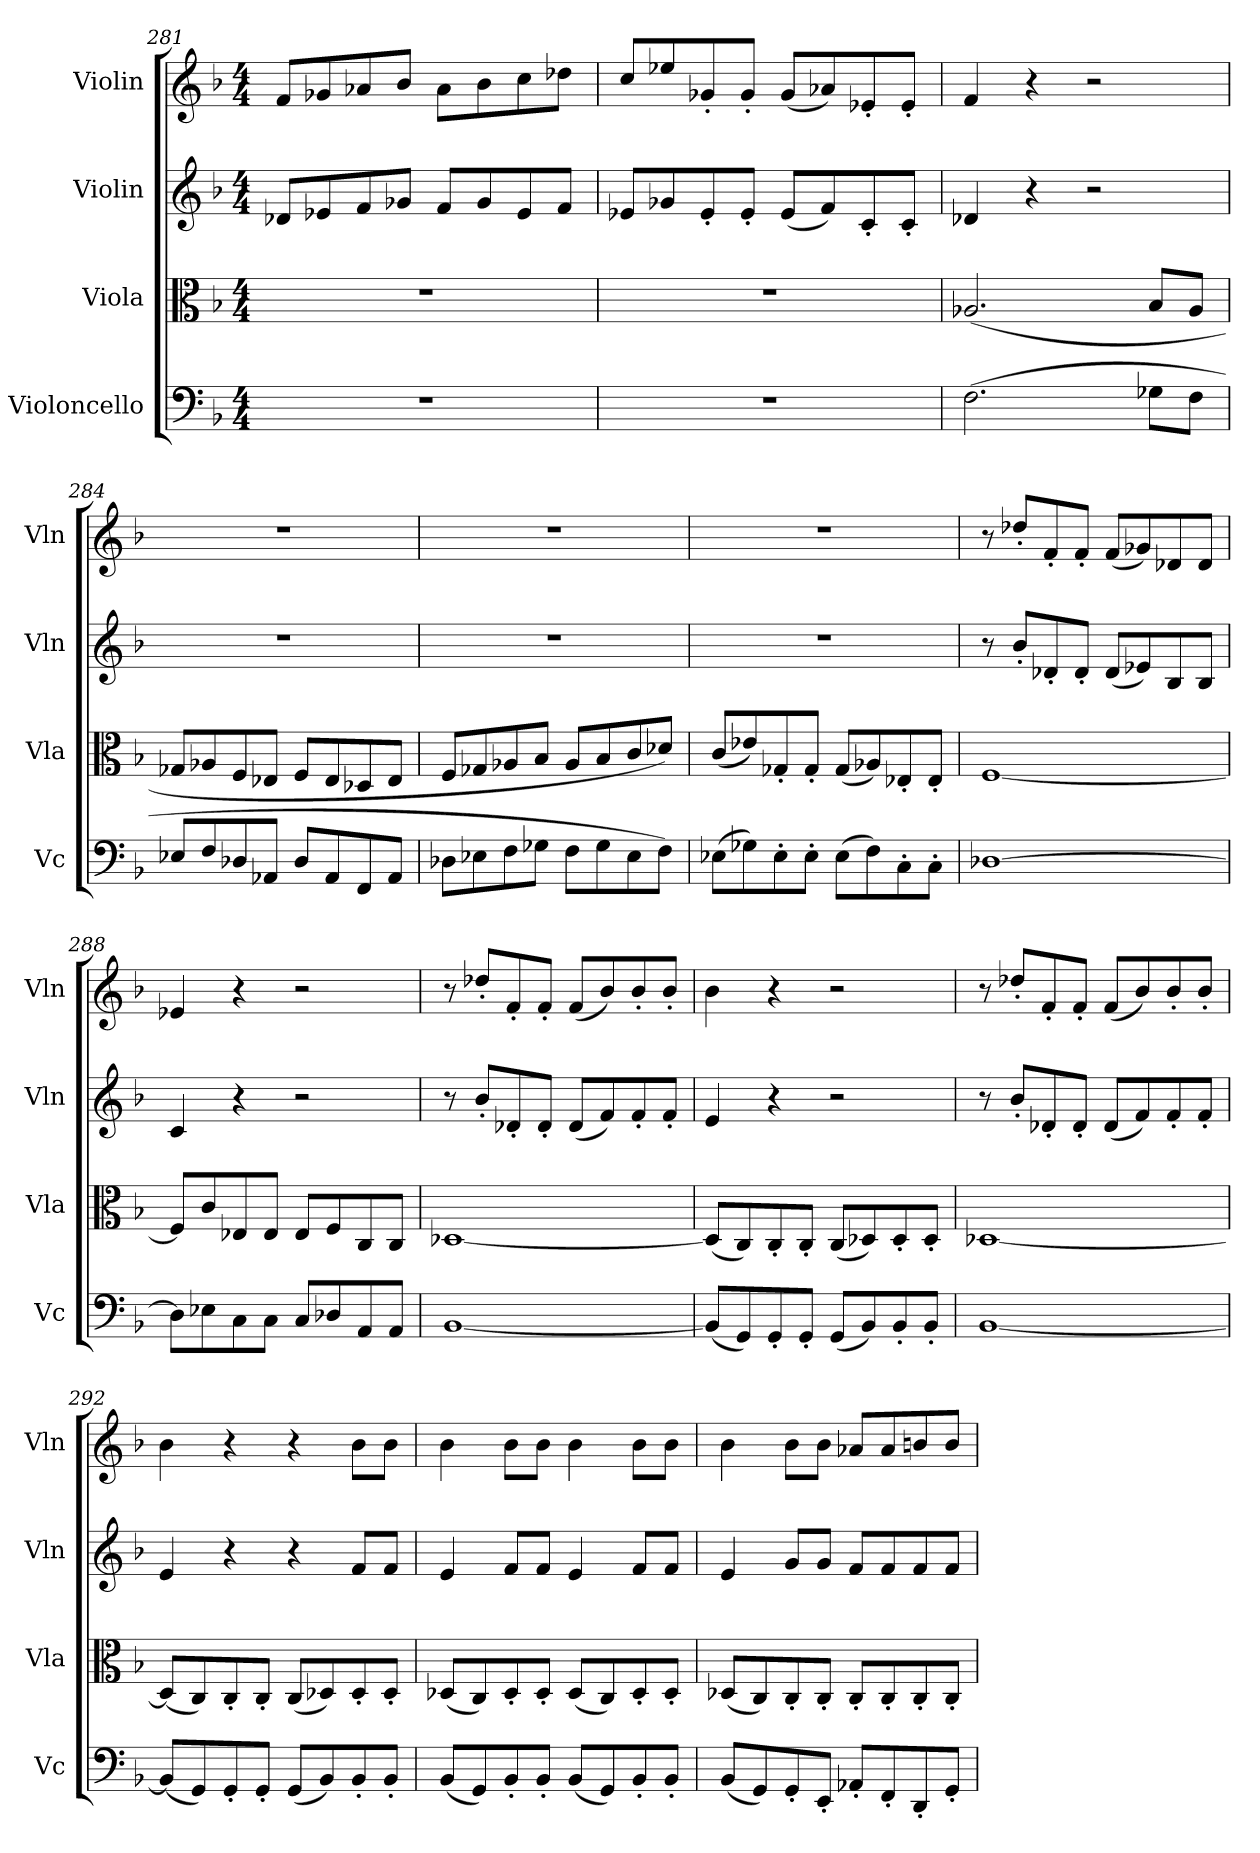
**kern	**kern	**kern	**kern
*part4	*part3	*part2	*part1
*staff4	*staff3	*staff2	*staff1
*I"Violoncello	*I"Viola	*I"Violin	*I"Violin
*I'Vc	*I'Vla	*I'Vln	*I'Vln
*clefF4	*clefC3	*clefG2	*clefG2
*k[b-]	*k[b-]	*k[b-]	*k[b-]
*M4/4	*M4/4	*M4/4	*M4/4
=281	=281	=281	=281
1r	1r	8d-X/L	8f/L
.	.	8e-X/	8g-X/
.	.	8f/	8a-X/
.	.	8g-X/J	8b-\J
.	.	8f/L	8a-\L
.	.	8g-/	8b-\
.	.	8e-/	8cc\
.	.	8f/J	8dd-X\J
=282	=282	=282	=282
1r	1r	8e-X/L	8cc\L
.	.	8g-X/	8ee-X\
.	.	8e-'/	8g-X'/
.	.	8e-'/J	8g-'/J
.	.	(8e-/L	(8g-/L
.	.	8f/)	8a-X/)
.	.	8c'/	8e-X'/
.	.	8c'/J	8e-'/J
=283	=283	=283	=283
(2.F\	(2.A-X/	4d-X/	4f/
.	.	4r	4r
.	.	2r	2r
8G-X\L	8B-/L	.	.
8F\J	8A-/J	.	.
=284	=284	=284	=284
8E-X/L	8G-X/L	1r	1r
8F/	8A-X/	.	.
8D-X/	8F/	.	.
8AA-X/J	8E-X/J	.	.
8D-/L	8F/L	.	.
8AA-/	8E-/	.	.
8FF/	8D-X/	.	.
8AA-/J	8E-/J	.	.
=285	=285	=285	=285
8D-X\L	8F/L	1r	1r
8E-X\	8G-X/	.	.
8F\	8A-X/	.	.
8G-X\J	8B-/J	.	.
8F\L	8A-/L	.	.
8G-\	8B-/	.	.
8E-\	8c/	.	.
8F\J)	8d-X/J)	.	.
=286	=286	=286	=286
(8E-X\L	(8c/L	1r	1r
8G-X\)	8e-X/)	.	.
8E-'\	8G-X'/	.	.
8E-'\J	8G-'/J	.	.
(8E-\L	(8G-/L	.	.
8F\)	8A-X/)	.	.
8C'\	8E-X'/	.	.
8C'\J	8E-'/J	.	.
=287	=287	=287	=287
[1D-X	[1F	8r	8r
.	.	8b-'/L	8dd-X'/L
.	.	8d-X'/	8f'/
.	.	8d-'/J	8f'/J
.	.	(8d-/L	(8f/L
.	.	8e-X/)	8g-X/)
.	.	8B-/	8d-X/
.	.	8B-/J	8d-/J
=288	=288	=288	=288
8D-\L]	8F/L]	4c/	4e-X/
8E-X\	8c/	.	.
8C\	8E-X/	4r	4r
8C\J	8E-/J	.	.
8C/L	8E-/L	2r	2r
8D-X/	8F/	.	.
8AA/	8C/	.	.
8AA/J	8C/J	.	.
=289	=289	=289	=289
[1BB-	[1D-X	8r	8r
.	.	8b-'/L	8dd-X'/L
.	.	8d-X'/	8f'/
.	.	8d-'/J	8f'/J
.	.	(8d-/L	(8f/L
.	.	8f/)	8b-/)
.	.	8f'/	8b-'/
.	.	8f'/J	8b-'/J
=290	=290	=290	=290
(8BB-/L]	(8D-/L]	4e/	4b-\
8GG/)	8C/)	.	.
8GG'/	8C'/	4r	4r
8GG'/J	8C'/J	.	.
(8GG/L	(8C/L	2r	2r
8BB-/)	8D-X/)	.	.
8BB-'/	8D-'/	.	.
8BB-'/J	8D-'/J	.	.
=291	=291	=291	=291
[1BB-	[1D-X	8r	8r
.	.	8b-'/L	8dd-X'/L
.	.	8d-X'/	8f'/
.	.	8d-'/J	8f'/J
.	.	(8d-/L	(8f/L
.	.	8f/)	8b-/)
.	.	8f'/	8b-'/
.	.	8f'/J	8b-'/J
=292	=292	=292	=292
(8BB-/L]	(8D-/L]	4e/	4b-\
8GG/)	8C/)	.	.
8GG'/	8C'/	4r	4r
8GG'/J	8C'/J	.	.
(8GG/L	(8C/L	4r	4r
8BB-/)	8D-X/)	.	.
8BB-'/	8D-'/	8f/L	8b-\L
8BB-'/J	8D-'/J	8f/J	8b-\J
=293	=293	=293	=293
(8BB-/L	(8D-X/L	4e/	4b-\
8GG/)	8C/)	.	.
8BB-'/	8D-'/	8f/L	8b-\L
8BB-'/J	8D-'/J	8f/J	8b-\J
(8BB-/L	(8D-/L	4e/	4b-\
8GG/)	8C/)	.	.
8BB-'/	8D-'/	8f/L	8b-\L
8BB-'/J	8D-'/J	8f/J	8b-\J
=294	=294	=294	=294
(8BB-/L	(8D-X/L	4e/	4b-\
8GG/)	8C/)	.	.
8GG'/	8C'/	8g/L	8b-\L
8EE'/J	8C'/J	8g/J	8b-\J
8AA-X'/L	8C'/L	8f/L	8a-X/L
8FF'/	8C'/	8f/	8a-/
8DD'/	8C'/	8f/	8bn/
8GG'/J	8C'/J	8f/J	8b/J
=	=	=	=
*-	*-	*-	*-
